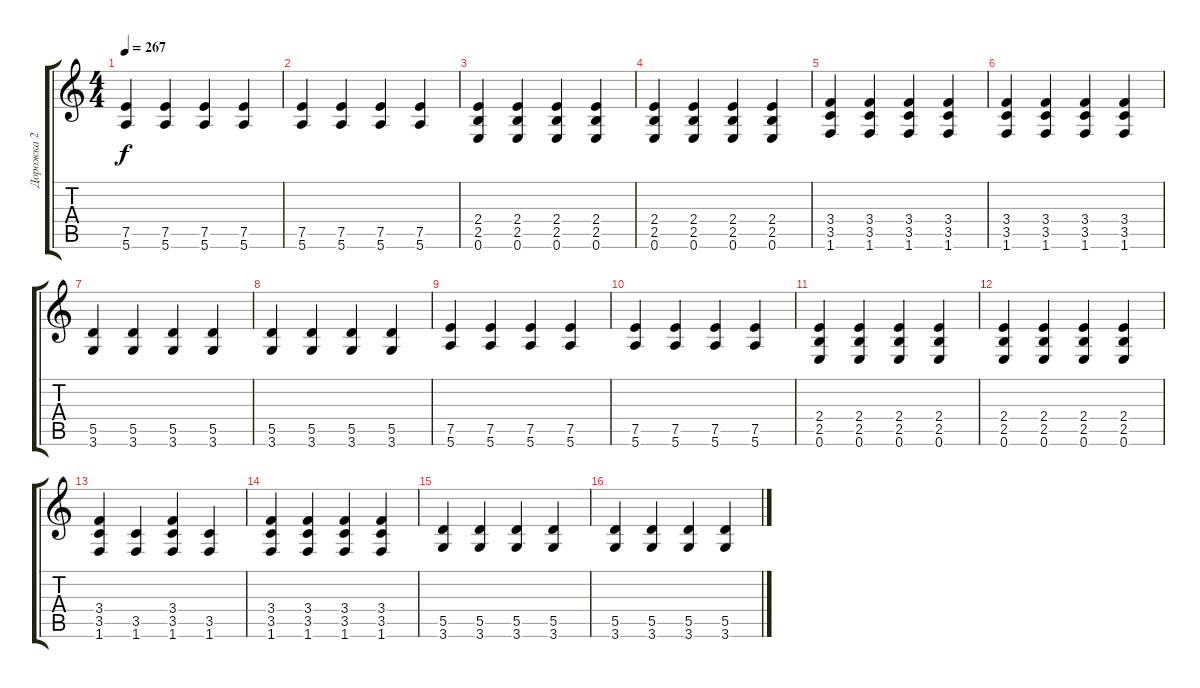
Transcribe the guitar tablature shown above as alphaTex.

\track ("Дорожка 2" "Дорожка 2") {instrument distortionguitar}
\staff {score tabs}
\tuning (E4 B3 G3 D3 A2 E2) {hide}
\ts (4 4)
\tempo 267
\clef g2
\ks c
(7.5 5.6).4{dy f} (7.5 5.6).4 (7.5 5.6).4 (7.5 5.6).4 |
(7.5 5.6).4 (7.5 5.6).4 (7.5 5.6).4 (7.5 5.6).4 |
(2.4 2.5 0.6).4 (2.4 2.5 0.6).4 (2.4 2.5 0.6).4 (2.4 2.5 0.6).4 |
(2.4 2.5 0.6).4 (2.4 2.5 0.6).4 (2.4 2.5 0.6).4 (2.4 2.5 0.6).4 |
(3.4 3.5 1.6).4 (3.4 3.5 1.6).4 (3.4 3.5 1.6).4 (3.4 3.5 1.6).4 |
(3.4 3.5 1.6).4 (3.4 3.5 1.6).4 (3.4 3.5 1.6).4 (3.4 3.5 1.6).4 |
(5.5 3.6).4 (5.5 3.6).4 (5.5 3.6).4 (5.5 3.6).4 |
(5.5 3.6).4 (5.5 3.6).4 (5.5 3.6).4 (5.5 3.6).4 |
(7.5 5.6).4 (7.5 5.6).4 (7.5 5.6).4 (7.5 5.6).4 |
(7.5 5.6).4 (7.5 5.6).4 (7.5 5.6).4 (7.5 5.6).4 |
(2.4 2.5 0.6).4 (2.4 2.5 0.6).4 (2.4 2.5 0.6).4 (2.4 2.5 0.6).4 |
(2.4 2.5 0.6).4 (2.4 2.5 0.6).4 (2.4 2.5 0.6).4 (2.4 2.5 0.6).4 |
(3.4 3.5 1.6).4 (3.5 1.6).4 (3.4 3.5 1.6).4 (3.5 1.6).4 |
(3.4 3.5 1.6).4 (3.4 3.5 1.6).4 (3.4 3.5 1.6).4 (3.4 3.5 1.6).4 |
(5.5 3.6).4 (5.5 3.6).4 (5.5 3.6).4 (5.5 3.6).4 |
(5.5 3.6).4 (5.5 3.6).4 (5.5 3.6).4 (5.5 3.6).4
